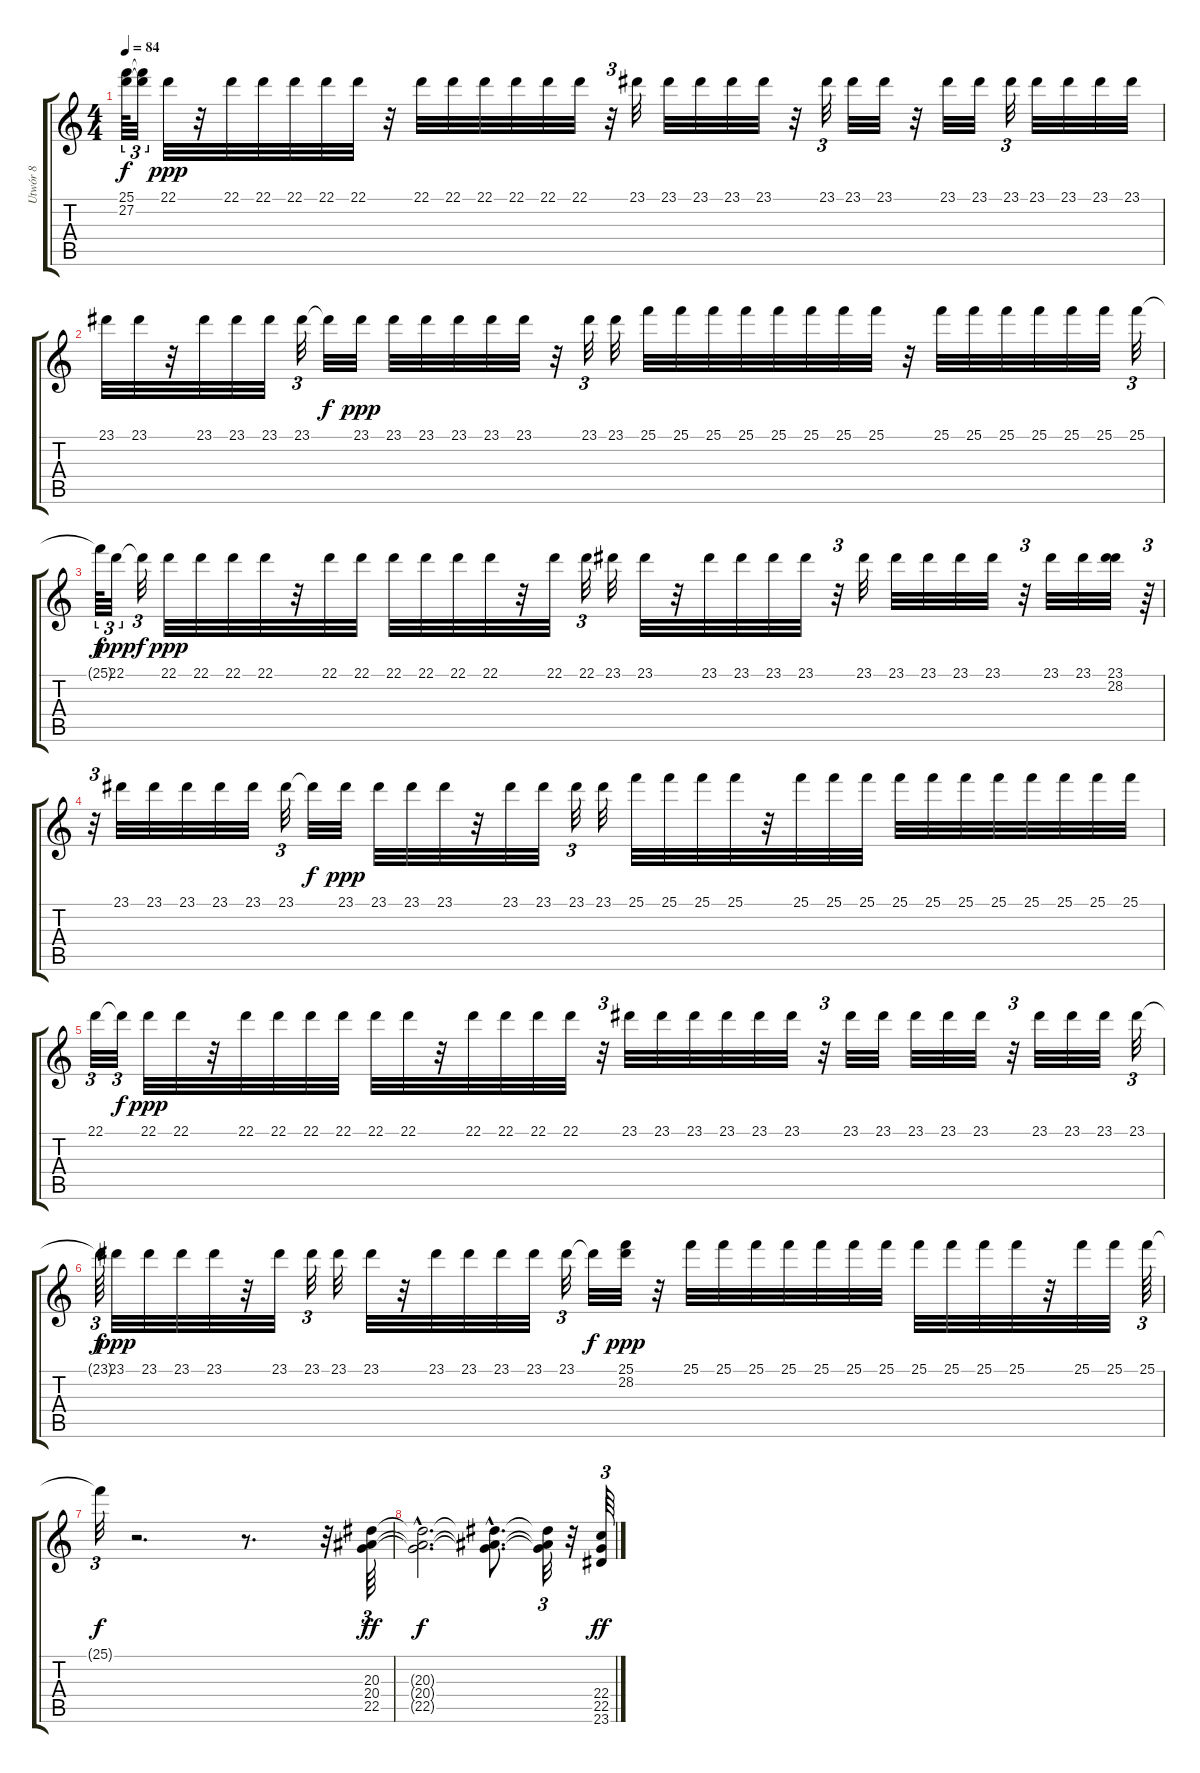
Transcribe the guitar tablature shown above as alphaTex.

\track ("Utwór 8" "Utwór 8") {instrument rockorgan}
\staff {score tabs}
\tuning (E4 B3 G3 D3 A2 E2) {hide}
\ts (4 4)
\tempo 84
\clef g2
\ks c
(25.1{t} 27.2{t}).64{tu (3 2) dy f} (25.1{t} 27.2{t}).32{tu (3 2)} 22.1.32{dy ppp} r.32 22.1.32 22.1.32 22.1.32 22.1.32 22.1.32 r.32 22.1.32 22.1.32 22.1.32 22.1.32 22.1.32 22.1.32 r.32{tu (3 2)} 23.1.32 23.1.32 23.1.32 23.1.32 23.1.32 r.32 23.1.32{tu (3 2)} 23.1.32 23.1.32 r.32 23.1.32 23.1.32 23.1.32{tu (3 2)} 23.1.32 23.1.32 23.1.32 23.1.32 |
23.1.32 23.1.32 r.32 23.1.32 23.1.32 23.1.32 23.1.32{tu (3 2)} 23.1{t}.32{dy f} 23.1.32{dy ppp} 23.1.32 23.1.32 23.1.32 23.1.32 23.1.32 r.32 23.1.32{tu (3 2)} 23.1.32 25.1.32 25.1.32 25.1.32 25.1.32 25.1.32 25.1.32 25.1.32 25.1.32 r.32 25.1.32 25.1.32 25.1.32 25.1.32 25.1.32 25.1.32 25.1.32{tu (3 2)} |
25.1{t}.64{tu (3 2) dy f} 22.1.32{tu (3 2) dy ppp} 22.1{t}.32{tu (3 2) dy f} 22.1.32{dy ppp} 22.1.32 22.1.32 22.1.32 r.32 22.1.32 22.1.32 22.1.32 22.1.32 22.1.32 22.1.32 r.32 22.1.32 22.1.32{tu (3 2)} 23.1.32 23.1.32 r.32 23.1.32 23.1.32 23.1.32 23.1.32 r.32{tu (3 2)} 23.1.32 23.1.32 23.1.32 23.1.32 23.1.32 r.32{tu (3 2)} 23.1.32 23.1.32 (23.1 28.2).32 r.64{tu (3 2)} |
r.32{tu (3 2)} 23.1.32 23.1.32 23.1.32 23.1.32 23.1.32 23.1.32{tu (3 2)} 23.1{t}.32{dy f} 23.1.32{dy ppp} 23.1.32 23.1.32 23.1.32 r.32 23.1.32 23.1.32 23.1.32{tu (3 2)} 23.1.32 25.1.32 25.1.32 25.1.32 25.1.32 r.32 25.1.32 25.1.32 25.1.32 25.1.32 25.1.32 25.1.32 25.1.32 25.1.32 25.1.32 25.1.32 25.1.32 |
22.1.32{tu (3 2)} 22.1{t}.32{tu (3 2) dy f} 22.1.32{dy ppp} 22.1.32 r.32 22.1.32 22.1.32 22.1.32 22.1.32 22.1.32 22.1.32 r.32 22.1.32 22.1.32 22.1.32 22.1.32 r.32{tu (3 2)} 23.1.32 23.1.32 23.1.32 23.1.32 23.1.32 23.1.32 r.32{tu (3 2)} 23.1.32 23.1.32 23.1.32 23.1.32 23.1.32 r.32{tu (3 2)} 23.1.32 23.1.32 23.1.32 23.1.32{tu (3 2)} |
23.1{t}.64{tu (3 2) dy f} 23.1.32{dy ppp} 23.1.32 23.1.32 23.1.32 r.32 23.1.32 23.1.32{tu (3 2)} 23.1.32 23.1.32 r.32 23.1.32 23.1.32 23.1.32 23.1.32 23.1.32{tu (3 2)} 23.1{t}.32{dy f} (25.1 28.2).32{dy ppp} r.32 25.1.32 25.1.32 25.1.32 25.1.32 25.1.32 25.1.32 25.1.32 25.1.32 25.1.32 25.1.32 25.1.32 r.32 25.1.32 25.1.32 25.1.64{tu (3 2)} |
25.1{t}.32{tu (3 2) dy f} r.2{d} r.8{d} r.32 (20.3 20.4 22.5).64{tu (3 2) dy ff} |
(20.3{hac t} 20.4{hac t} 22.5{hac t}).2{d dy f} (20.3{hac t} 20.4{hac t} 22.5{hac t}).8{d} (20.3{t} 20.4{t} 22.5{t}).32{tu (3 2)} r.32 (22.4 22.5 23.6).64{tu (3 2) dy ff}
